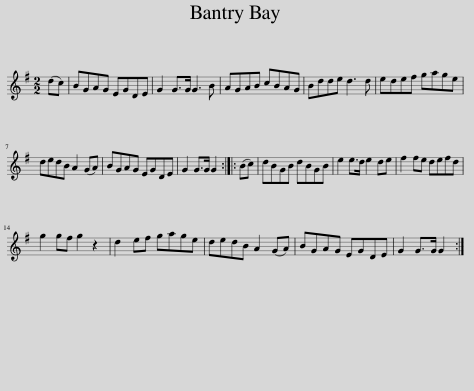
X:1
L:1/8
M:2/2
I:linebreak $
K:G
V:1 treble
V:1
 (dc) | BGAG EGDE | G2 G>G G3 B | AGAB cBAG | Bdde d3 d | %5
 edef gage |$ dedB A2 (GA) | BGAG EGDE | G2 G>G G2 :: (Bc) | %10
 dBGB dBGB | e2 e>d e2 de | f2 fe defd |$ g2 gf g2 z2 | d2 ef gage | %15
 dedB A2 (GA) | BGAG EGDE | G2 G>G G2 :| %18
